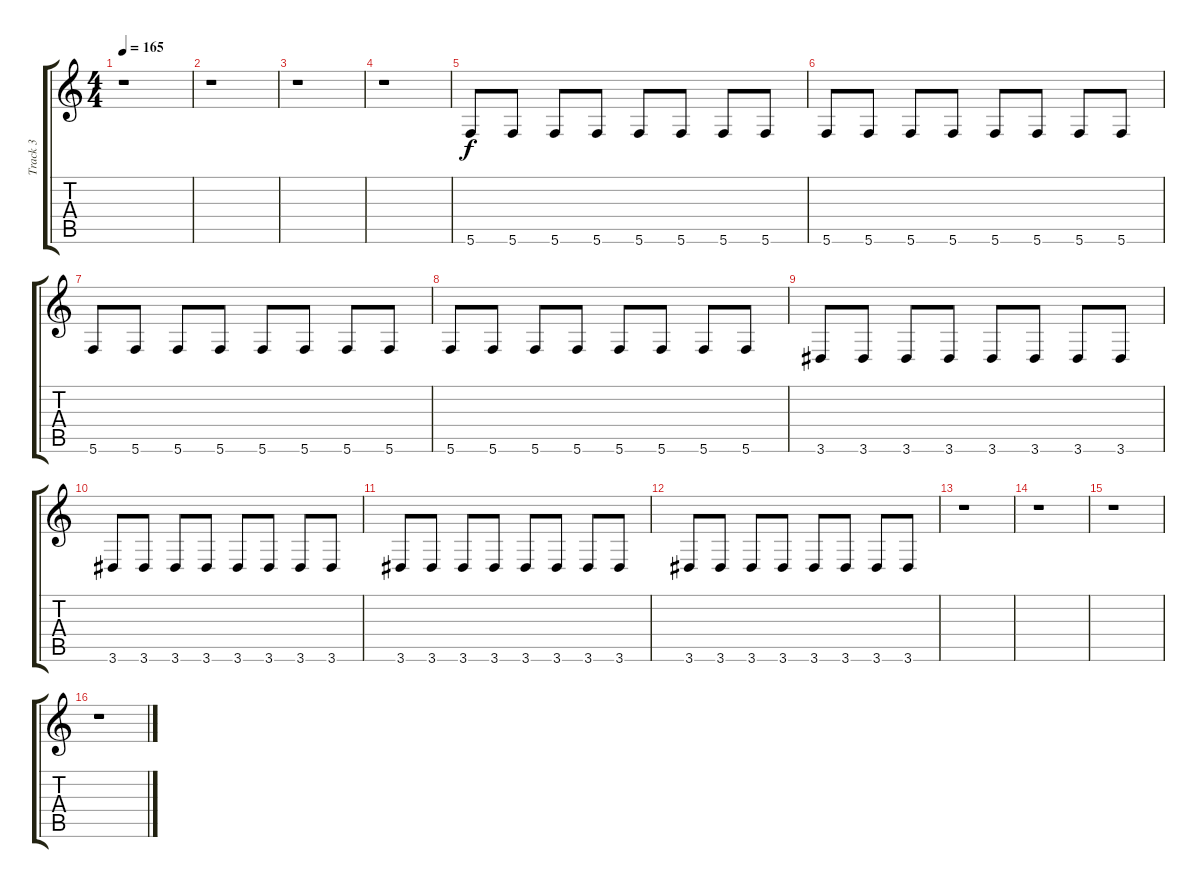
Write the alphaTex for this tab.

\track ("Track 3" "Track 3") {instrument distortionguitar}
\staff {score tabs}
\tuning (D4 A3 F3 C3 G2 C2) {hide}
\ts (4 4)
\tempo 165
\clef g2
\ks c
r.1{dy f} |
r.1 |
r.1 |
r.1 |
5.6.8{volume 6} 5.6.8 5.6.8 5.6.8 5.6.8 5.6.8 5.6.8 5.6.8 |
5.6.8 5.6.8 5.6.8 5.6.8 5.6.8 5.6.8 5.6.8 5.6.8 |
5.6.8 5.6.8 5.6.8 5.6.8 5.6.8 5.6.8 5.6.8 5.6.8 |
5.6.8 5.6.8 5.6.8 5.6.8 5.6.8 5.6.8 5.6.8 5.6.8 |
3.6.8 3.6.8 3.6.8 3.6.8 3.6.8 3.6.8 3.6.8 3.6.8 |
3.6.8 3.6.8 3.6.8 3.6.8 3.6.8 3.6.8 3.6.8 3.6.8 |
3.6.8 3.6.8 3.6.8 3.6.8 3.6.8 3.6.8 3.6.8 3.6.8 |
3.6.8 3.6.8 3.6.8 3.6.8 3.6.8 3.6.8 3.6.8 3.6.8 |
r.1 |
r.1 |
r.1 |
r.1
